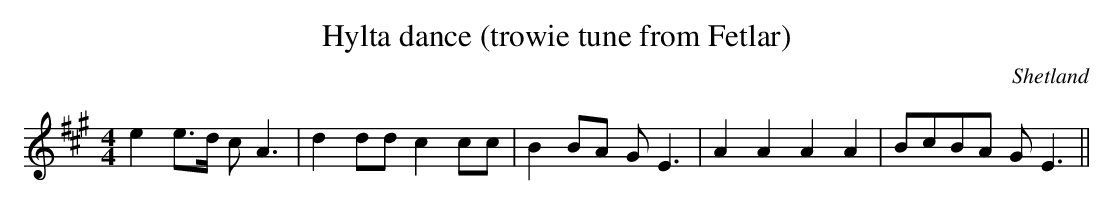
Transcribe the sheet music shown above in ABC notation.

X:1
T:Hylta dance (trowie tune from Fetlar)
O:Shetland
M:4/4
K:A
e2e>d cA3 | d2dd c2cc | B2 BA GE3 | \
A2A2 A2A2 | BcBA GE3 ||
